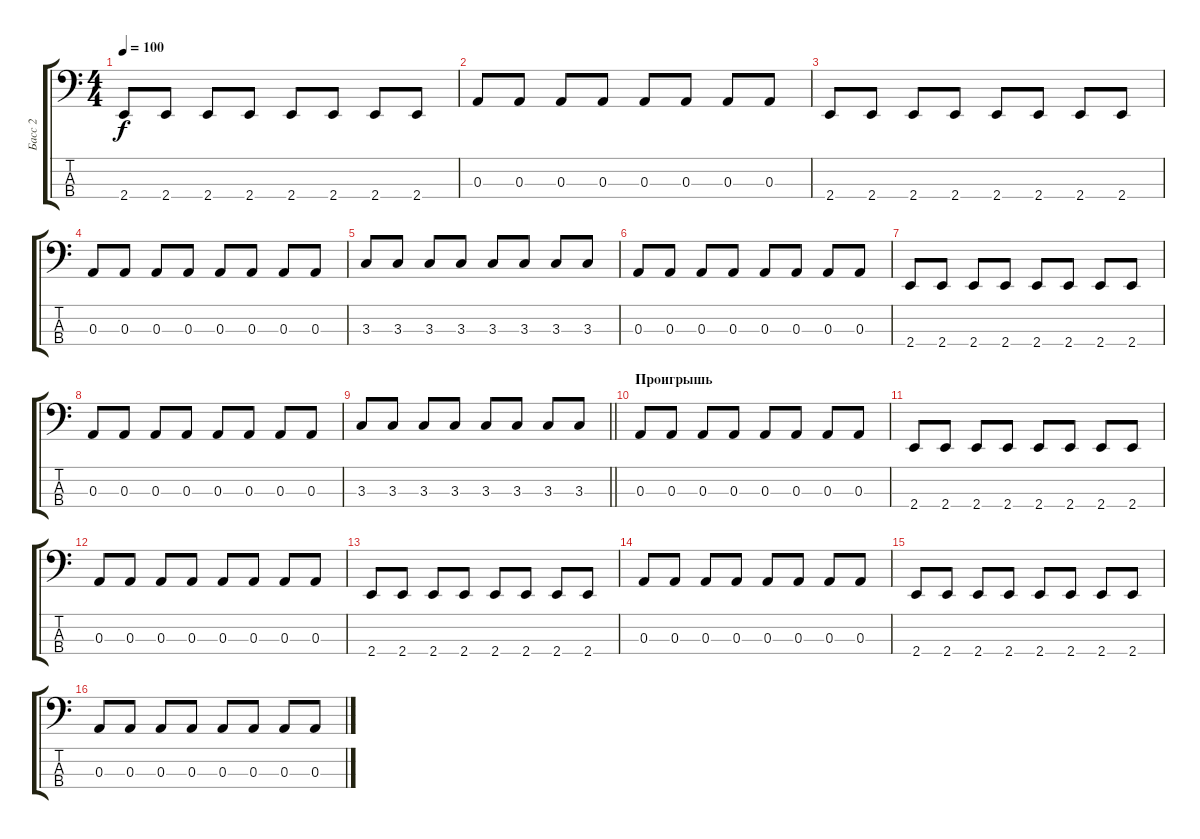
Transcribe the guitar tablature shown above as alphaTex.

\track ("Басс 2" "Басс 2") {instrument electricbassfinger}
\staff {score tabs}
\tuning (G2 D2 A1 D1) {hide}
\ts (4 4)
\tempo 100
\clef f4
\ks c
2.4.8{dy f} 2.4.8 2.4.8 2.4.8 2.4.8 2.4.8 2.4.8 2.4.8 |
0.3.8 0.3.8 0.3.8 0.3.8 0.3.8 0.3.8 0.3.8 0.3.8 |
2.4.8 2.4.8 2.4.8 2.4.8 2.4.8 2.4.8 2.4.8 2.4.8 |
0.3.8 0.3.8 0.3.8 0.3.8 0.3.8 0.3.8 0.3.8 0.3.8 |
3.3.8 3.3.8 3.3.8 3.3.8 3.3.8 3.3.8 3.3.8 3.3.8 |
0.3.8 0.3.8 0.3.8 0.3.8 0.3.8 0.3.8 0.3.8 0.3.8 |
2.4.8 2.4.8 2.4.8 2.4.8 2.4.8 2.4.8 2.4.8 2.4.8 |
0.3.8 0.3.8 0.3.8 0.3.8 0.3.8 0.3.8 0.3.8 0.3.8 |
\barLineRight lightlight
3.3.8 3.3.8 3.3.8 3.3.8 3.3.8 3.3.8 3.3.8 3.3.8 |
\section ("" "Проигрышь")
0.3.8 0.3.8 0.3.8 0.3.8 0.3.8 0.3.8 0.3.8 0.3.8 |
2.4.8 2.4.8 2.4.8 2.4.8 2.4.8 2.4.8 2.4.8 2.4.8 |
0.3.8 0.3.8 0.3.8 0.3.8 0.3.8 0.3.8 0.3.8 0.3.8 |
2.4.8 2.4.8 2.4.8 2.4.8 2.4.8 2.4.8 2.4.8 2.4.8 |
0.3.8 0.3.8 0.3.8 0.3.8 0.3.8 0.3.8 0.3.8 0.3.8 |
2.4.8 2.4.8 2.4.8 2.4.8 2.4.8 2.4.8 2.4.8 2.4.8 |
0.3.8 0.3.8 0.3.8 0.3.8 0.3.8 0.3.8 0.3.8 0.3.8
